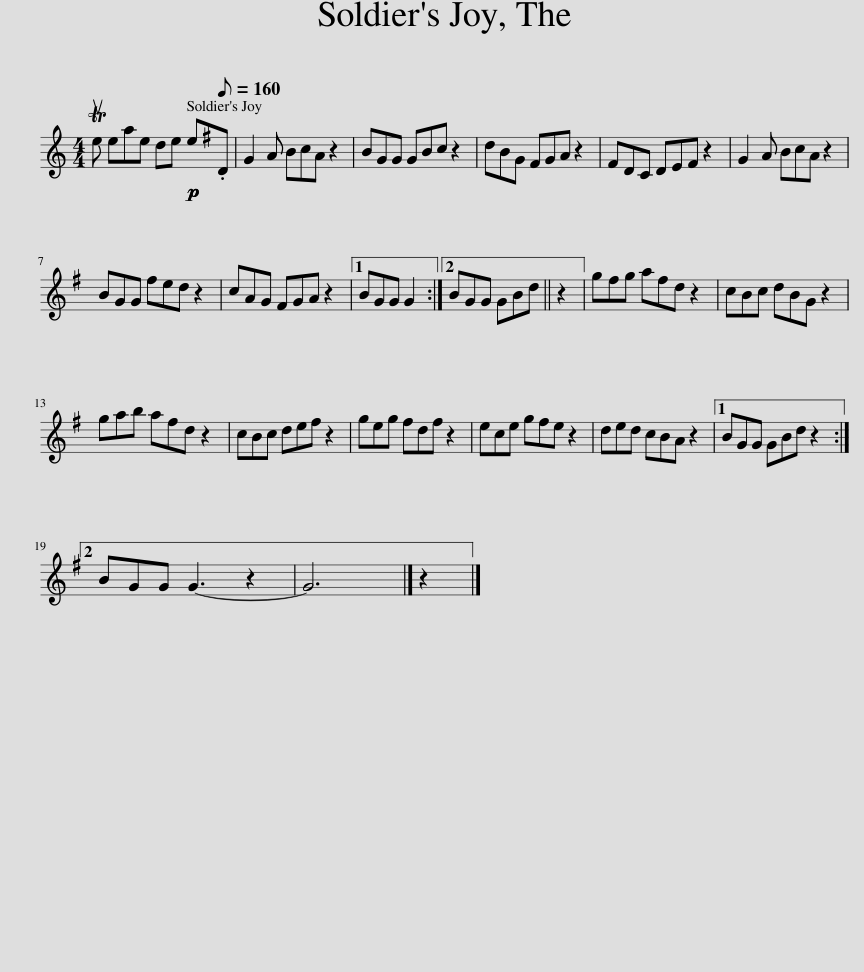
X:1
L:1/8
M:4/4
I:linebreak $
K:C
V:1 treble
V:1
 Tue eae de!p!!p! e[Q:1/8=160].D | G2 A BcA z2 | BGG GBc z2 | dBG ^FGA z2 | ^FDC DEF z2 | %5
 G2 A BcA z2 |$ BGG ^fed z2 | cAG ^FGA z2 |1 BGG G2 :|2 BGG GBd z2 || %10
 g^fg afd z2 | cBc dBG z2 |$ gab a^fd z2 | cBc de^f z2 | geg ^fdf z2 | %15
 ece g^fe z2 | ded cBA z2 |1 BGG GBd z2 :|2$ BGG G3- z2 | G6 z2 |] %20
